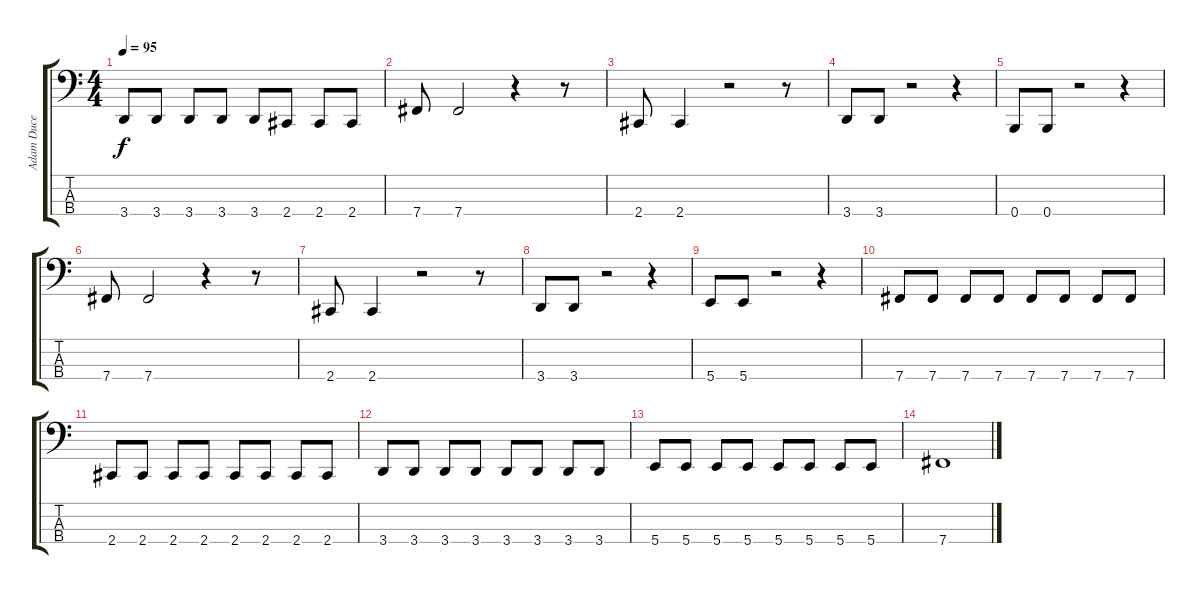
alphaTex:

\track ("Adam Duce" "Adam Duce") {instrument electricbassfinger}
\staff {score tabs}
\tuning (E2 B1 Gb1 B0) {hide}
\ts (4 4)
\tempo 95
\clef f4
\ks c
3.4.8{dy f} 3.4.8 3.4.8 3.4.8 3.4.8 2.4.8 2.4.8 2.4.8 |
7.4.8 7.4.2 r.4 r.8 |
2.4.8 2.4.4 r.2 r.8 |
3.4.8 3.4.8 r.2 r.4 |
0.4.8 0.4.8 r.2 r.4 |
7.4.8 7.4.2 r.4 r.8 |
2.4.8 2.4.4 r.2 r.8 |
3.4.8 3.4.8 r.2 r.4 |
5.4.8 5.4.8 r.2 r.4 |
7.4.8 7.4.8 7.4.8 7.4.8 7.4.8 7.4.8 7.4.8 7.4.8 |
2.4.8 2.4.8 2.4.8 2.4.8 2.4.8 2.4.8 2.4.8 2.4.8 |
3.4.8 3.4.8 3.4.8 3.4.8 3.4.8 3.4.8 3.4.8 3.4.8 |
5.4.8 5.4.8 5.4.8 5.4.8 5.4.8 5.4.8 5.4.8 5.4.8 |
7.4.1
